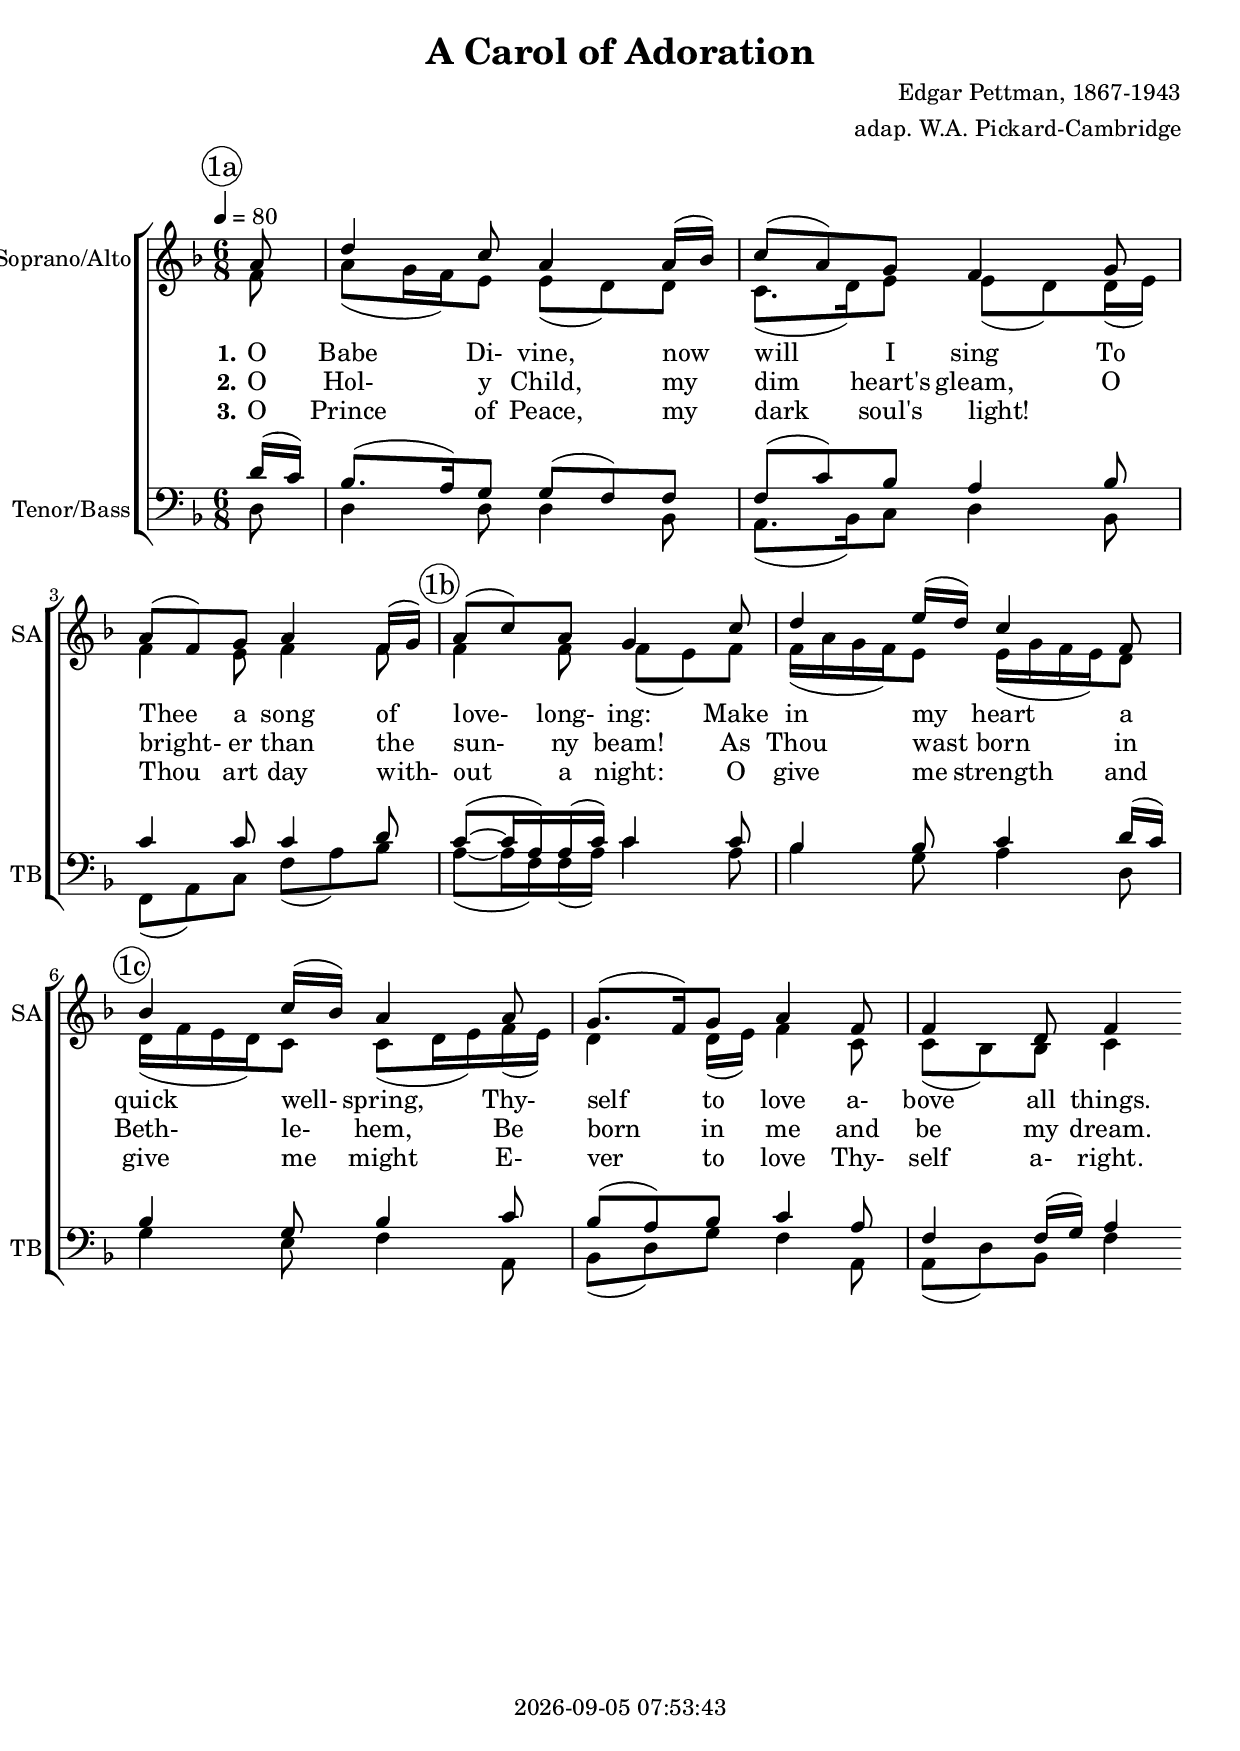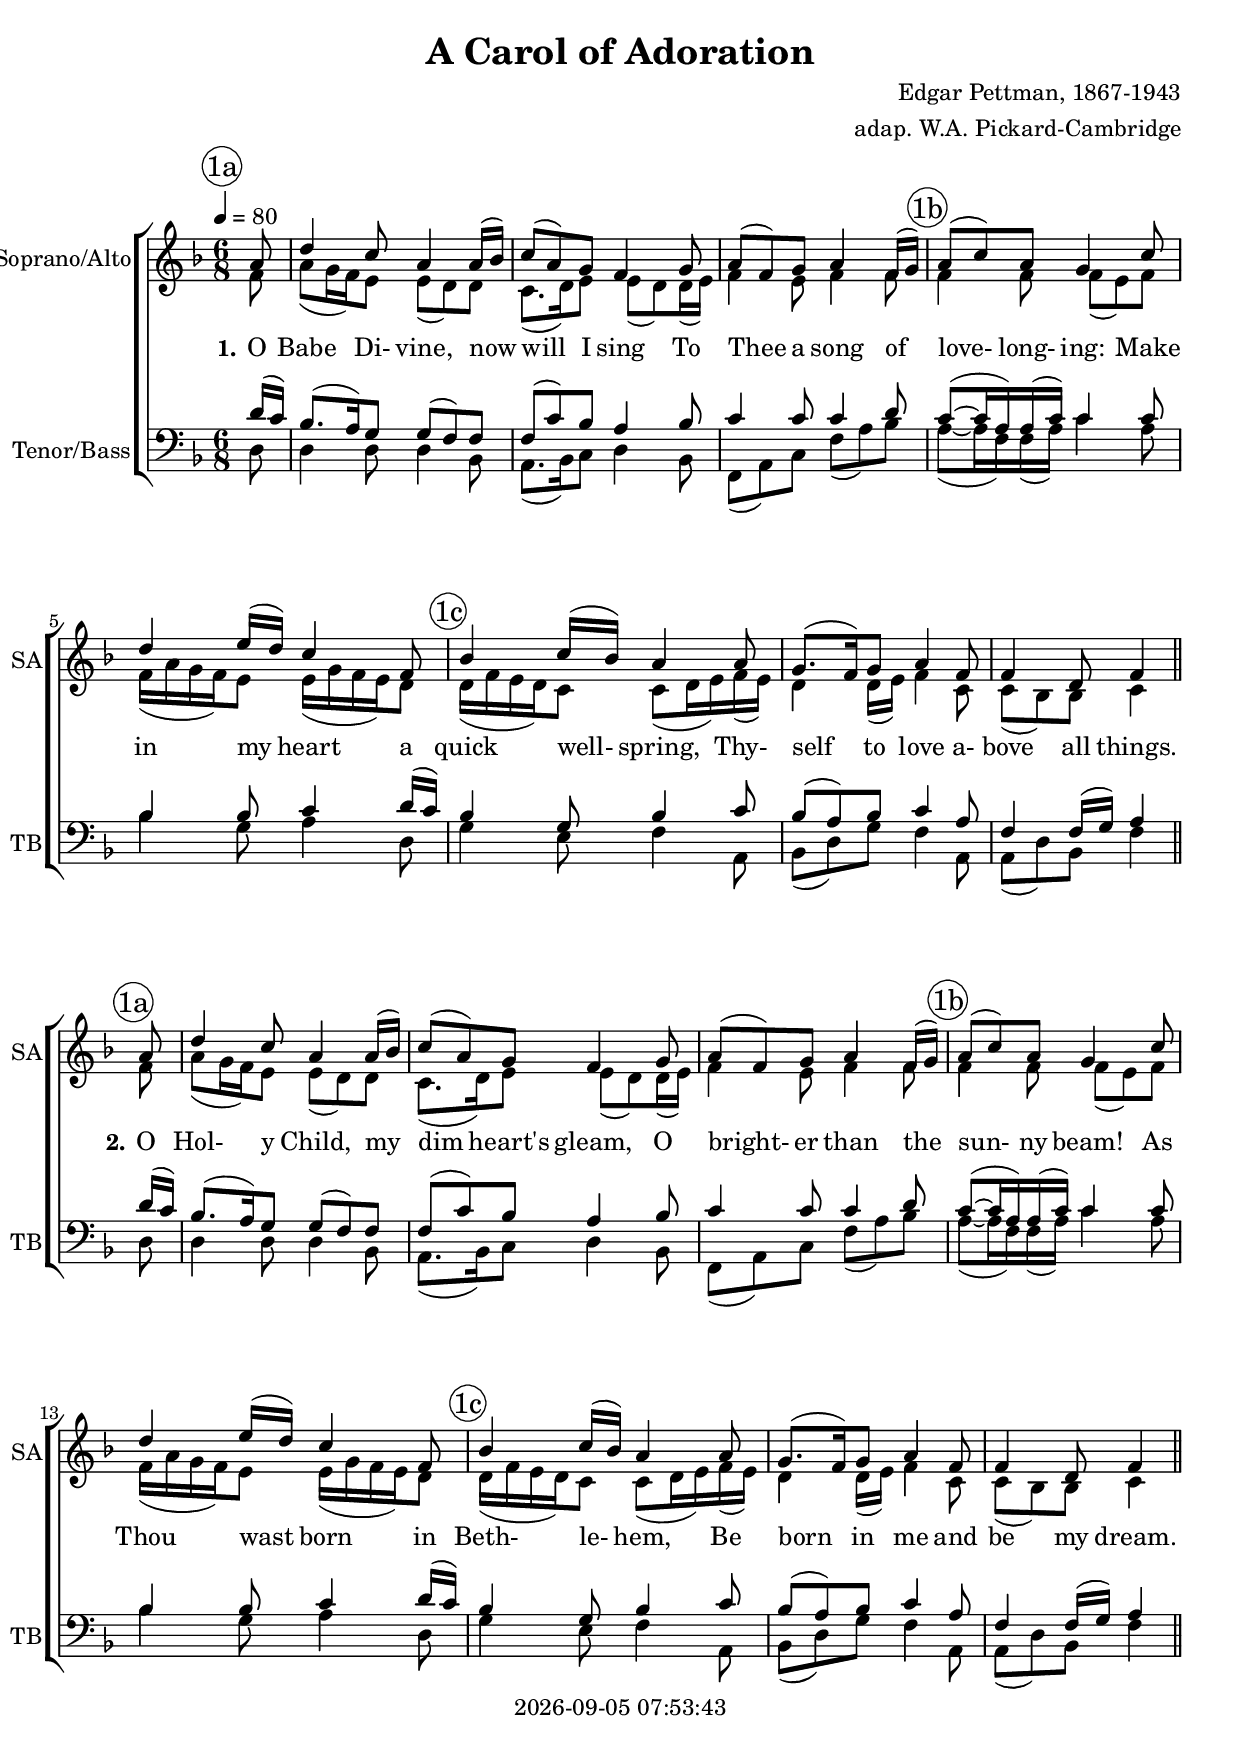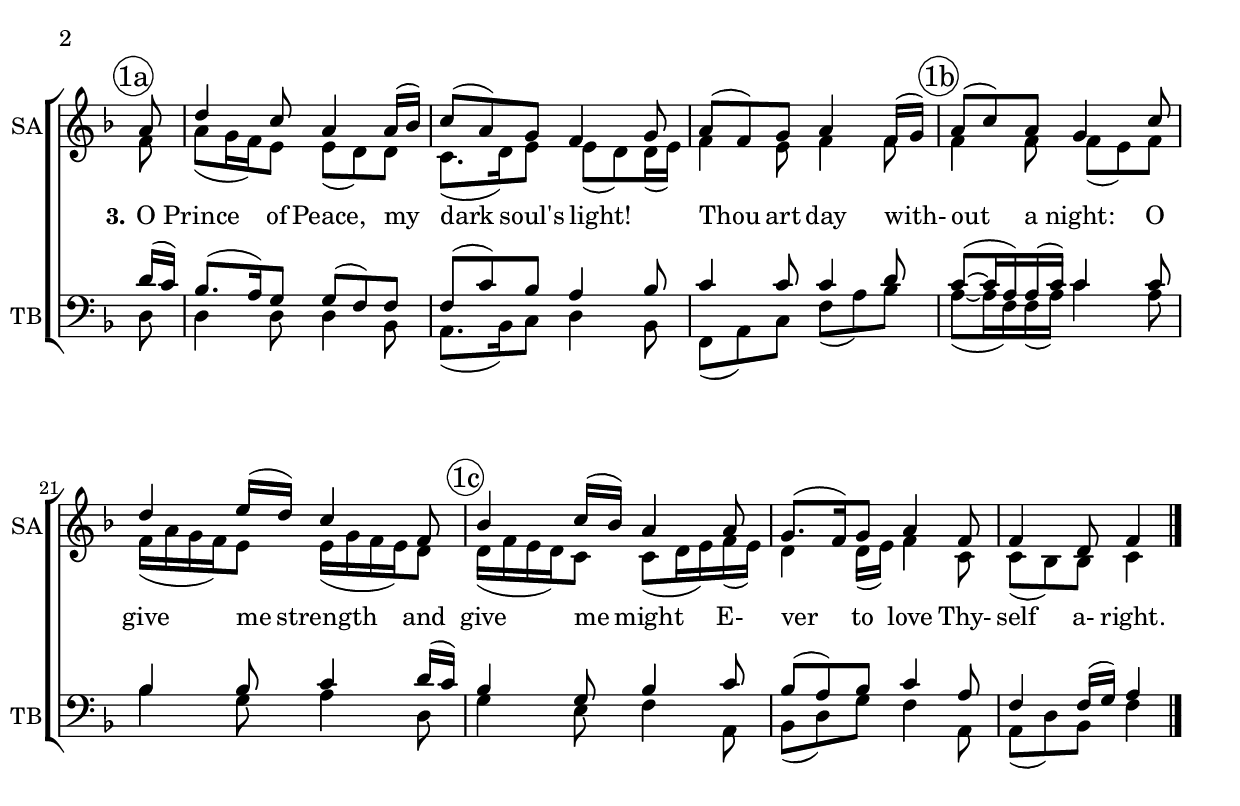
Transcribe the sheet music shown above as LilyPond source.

\version "2.19.82"

today = #(strftime "%Y-%m-%d %H:%M:%S" (localtime (current-time)))

\header {
% centered at top
%  dedication  = "dedication"
  title       = "A Carol of Adoration"
%  subtitle    = "subtitle"
%  subsubtitle = "subsubtitle"
%  instrument  = "instrument"
  
% arrangement of following lines:
%
%  poet    composer
%  meter   arranger
%  piece       opus

  composer    = "Edgar Pettman, 1867-1943"
  arranger    = "adap. W.A. Pickard-Cambridge"
%  opus        = "opus"

%  poet        = "poet"
%  meter       = "meter"
%  piece       = "piece"

% centered at bottom
%  tagline     = "tagline" % default lilypond version
% tagline   = ##f
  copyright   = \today
}

% #(set-global-staff-size 16)

% \paper {
%   #(set-paper-size "a4")
%   line-width = 180\mm
%   left-margin = 20\mm
%   bottom-margin = 10\mm
%   top-margin = 10\mm
% }

global = {
  \key f \major
  \time 6/8
  \tempo 4=80
  \partial 8
}

colour = {
  \override NoteHead.color   = #red
  \override Stem.color       = #red
  \override Beam.color       = #red
  \override Accidental.color = #red
  \override Slur.color       = #red
  \override Tie.color        = #red
  \override Dots.color       = #red
}

black = {
  \override NoteHead.color   = #black
  \override Stem.color       = #black
  \override Beam.color       = #black
  \override Accidental.color = #black
  \override Slur.color       = #black
  \override Tie.color        = #black
  \override Dots.color       = #black
}

RehearsalTrack = {
%  \set Score.currentBarNumber = #5
%  \mark \markup { \box 5 }
  \mark \markup { \circle "1a" } s8 s2.*3
  \mark \markup { \circle "1b" } s2.*2
  \mark \markup { \circle "1c" } s2. s2. s2 s8
}

soprano = \relative c'' {
  a8
  d4 c8 a4 a16(bes)
  c8(a) g f4 g8
  a8(f) g a4 f16(g)
  a8(c) a g4 c8
  d4 e16(d) c4 f,8
  bes4 c16(bes) a4 a8
  g8.(f16) g8 a4 f8
  f4 d8 f4
}

dynamicsSop = {
}

alto = \relative c' {
  f8
  a8(g16 f) e8 e(d) d
  c8.(d16) e8 e(d) d16(e)
  f4 e8 f4 f8
  f4 f8 f(e) f
  f16(a g f) e8 e16(g f e) d8
  d16(f e d) c8 c8(d16 e) f(e)
  d4 d16(e) f4 c8
  c8(bes) bes c4
}

dynamicsAlto = {
}

dynamicsWomen = {
}

dynamicsMen = {
}

tenor = \relative c' {
  \voiceOne
  \clef "treble_8"
  d16(c)
  bes8.(a16) g8 g(f) f
  f8(c') bes a4 bes8
  c4 c8 c4 d8
  c8~(c16 a) a(c) c4 c8
  bes4 bes8 c4 d16(c)
  bes4 g8 bes4 c8
  bes8(a) bes8 c4 a8
  f4 f16(g) a4
}

dynamicsTenor = {
}

bass= \relative c {
  \voiceTwo
  \clef bass
  d8
  d4 d8 d4 bes8
  a8.(bes16) c8 d4 bes8
  f8(a) c f(a) bes
  a8~(a16 f) f(a) c4 a8
  bes4 g8 a4 d,8
  g4 e8 f4 a,8
  bes8(d) g f4 a,8
  a8(d) bes f'4
}

dynamicsBass = {
}

dynamicsPiano = {
}

pianoRH = \relative c' {
  c4
}

pianoRHone = \relative c' {
  \clef bass
  \voiceOne
  c4
}

pianoRHtwo = \relative c' {
  \voiceTwo
  c4
}

pianoLH = \relative c' {
  \oneVoice
  c4
}

pianoLHone = \relative c' {
  \clef bass
  \voiceOne
  c4
}

pianoLHtwo = \relative c' {
  \clef bass
  \voiceTwo
  c4
}

wordsOne = \lyricmode {
  \set stanza = "1."
  O Babe Di- vine, now will I sing
  To Thee a song of love- long- ing:
  Make in my heart a quick well- spring,
  Thy- self to love a- bove all things.
}

wordsOneMidi = \lyricmode {
  "O " "Babe " "Di" "vine, " "now " "will " "I " "sing "
  "/To " "Thee " "a " "song " "of " "love-" "long" "ing: "
  "/Make " "in " "my " "heart " "a " "quick " "well" "spring, "
  "/Thy" "self " "to " "love " "a" "bove " "all " "things. "
}

wordsTwo = \lyricmode {
  \set stanza = "2."
  O Hol- y Child, my dim heart's gleam,
  O bright- er than the sun- ny beam!
  As Thou wast born in Beth- le- hem,
  Be born in me and be my dream.
}

wordsTwoMidi = \lyricmode {
  "/O " "Hol" "y " "Child, " "my " "dim " "heart's " "gleam, "
  "/O " "bright" "er " "than " "the " "sun" "ny " "beam! "
  "/As " "Thou " "wast " "born " "in " "Beth" "le" "hem, "
  "/Be " "born " "in " "me " "and " "be " "my " "dream. "
}

wordsThree = \lyricmode {
  \set stanza = "3."
  O Prince of Peace, my dark soul's light!
  _ Thou art day with- out a night:
  O give me strength and give me might
  E- ver to love Thy- self a- right.
}

wordsThreeMidi = \lyricmode {
  "/O " "Prince " "of " "Peace, " "my " "dark " "soul's " "light! "
  _ "/Thou " "art " "day " "with" "out " "a " "night: "
  "/O " "give " "me " "strength " "and " "give " "me " "might "
  "/E" "ver " "to " "love " "Thy" "self " "a" "right. "
}

wordsFour = \lyricmode {
  \set stanza = "4."
  O Son of God, Thou war- rior best!
  Thy love, Thou in mine heart make fast;
  When I go North, South, East or West
  In Thee a- lone may I find rest.
}

wordsFourMidi = \lyricmode {
  "/O " "Son " "of " "God, " "Thou " "war" "rior " "best! "
  "/Thy " "love, " "Thou " "in " "mine " "heart " "make " "fast; "
  "/When " "I " "go " "North, " "South, " "East " "or " "West "
  "/In " "Thee " "a" "lone " "may " "I " "find " "rest. "
}

wordsFive = \lyricmode {
  \set stanza = "5."
  Je- su, it well for him shall be
  That in Thy bliss Thy- self shall see:
  O then with love- chords draw Thou me,
  That I may come and dwell with Thee.
}

wordsFiveMidi = \lyricmode {
  "/Je" "su, " "it " "well " "for " "him " "shall " "be "
  "/That " "in " "Thy " "bliss " "Thy" "self " "shall " "see: "
  "/O " "then " "with " "love" "chords " "draw " "Thou " "me, "
  "/That " "I " "may " "come " "and " "dwell " "with " "Thee. "
}

\book {
  \bookOutputSuffix "multi"
  \score {
    <<
      \new ChoirStaff <<
                                % Joint soprano/alto staff
        \new Dynamics \dynamicsWomen
        \new Staff \with { instrumentName = #"Soprano/Alto" shortInstrumentName = #"SA" } <<
          \new Voice \RehearsalTrack
          \new Voice = "soprano" { \voiceOne \global \soprano }
          \new Voice = "alto"    { \voiceTwo \global \alto    }
          \new Lyrics \lyricsto "soprano" \wordsOne
          \new Lyrics \lyricsto "soprano" \wordsTwo
          \new Lyrics \lyricsto "soprano" \wordsThree
%          \new Lyrics \lyricsto "soprano" \wordsFour
%          \new Lyrics \lyricsto "soprano" \wordsFive
        >>
                                % Joint tenor/bass staff
        \new Dynamics \dynamicsMen
        \new Staff \with { instrumentName = #"Tenor/Bass" shortInstrumentName = #"TB" } <<
          \new Voice = "tenor" { \voiceOne \global \tenor }
          \new Voice = "bass"  { \voiceTwo \global \bass  }
        >>
      >>
    >>
    \layout {
      indent = 1.5\cm
      \context {
        \Staff \RemoveAllEmptyStaves
      }
    }
  }
}

\book {
  \bookOutputSuffix "single"
  \score {
    <<
      \new ChoirStaff <<
                                % Joint soprano/alto staff
        \new Dynamics \dynamicsWomen
        \new Staff \with { instrumentName = #"Soprano/Alto" shortInstrumentName = #"SA" } <<
          \new Voice { \RehearsalTrack \RehearsalTrack \RehearsalTrack }
          \new Voice = "soprano" { \voiceOne \global \soprano \bar "||" \break
                                                     \soprano \bar "||" \break
                                                     \soprano \bar "|." }
          \new Voice = "alto"    { \voiceTwo \global \alto    \alto    \alto    }
          \new Lyrics \lyricsto "soprano" {
            \wordsOne
            \wordsTwo
            \wordsThree
           %\wordsFour
           %\wordsFive
          }
        >>
                                % Joint tenor/bass staff
        \new Dynamics \dynamicsMen
        \new Staff \with { instrumentName = #"Tenor/Bass" shortInstrumentName = #"TB" } <<
          \new Voice = "tenor" { \global \tenor \tenor \tenor }
          \new Voice = "bass"  { \global \bass  \bass  \bass  }
        >>
      >>
    >>
    \layout {
      indent = 1.5\cm
      \context {
        \Staff \RemoveAllEmptyStaves
      }
    }
  }
}

\book {
  \score {
    <<
      \new ChoirStaff <<
                                % Joint soprano/alto staff
        \new Dynamics \dynamicsWomen
        \new Staff \with { instrumentName = #"Soprano/Alto" shortInstrumentName = #"SA" } <<
          \new Voice { \RehearsalTrack \RehearsalTrack \RehearsalTrack }
          \new Voice = "soprano" { \voiceOne \global \soprano \bar "||" \break
                                                     \soprano \bar "||" \break
                                                     \soprano \bar "|." }
          \new Voice = "alto"    { \voiceTwo \global \alto    \alto    \alto    }
          \new Lyrics \lyricsto "soprano" {
            \wordsOneMidi
            \wordsTwoMidi
            \wordsThreeMidi
           %\wordsFourMidi
           %\wordsFiveMidi
          }
        >>
                                % Joint tenor/bass staff
        \new Dynamics \dynamicsMen
        \new Staff \with { instrumentName = #"Tenor/Bass" shortInstrumentName = #"TB" } <<
          \new Voice = "tenor" { \global \tenor \tenor \tenor }
          \new Voice = "bass"  { \global \bass  \bass  \bass  }
        >>
      >>
    >>
    \midi {
    }
  }
}
